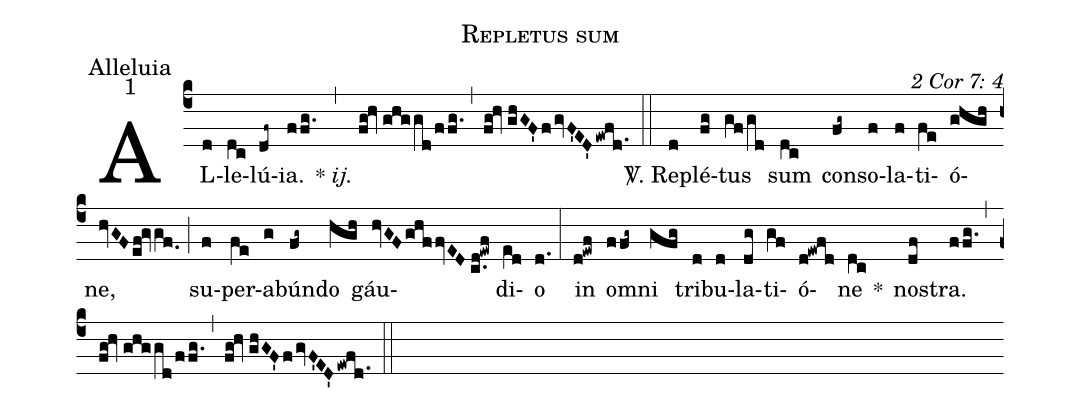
name: Repletus sum;
office-part: Alleluia;
mode: 1;
commentary: 2 Cor 7: 4;
%%
(c4) AL(d)le(dc)lú(df~)ia.(ffg.) {*}~<i>ij.</i>(,) (fg!hv//ghggd/ffg.) (,) (fg!hv//ghGF'fgvF'ED'ewfd.1) (::)
<sp>V/</sp>. Re(d)plé(fg)tus(gf/gd) sum(dc) con(fg~)so(f)la(f)ti(fe)ó(ghgh)ne,(hvGFef!gvgf.0) (;) su(f)per(fe)ab(g)ún(fg~)do(hgh) gáu(hvGFghffvED//c.d!ewf)di(e[ll:1]d)o(d.) (:)
in(d!ewf) om(ffg~)ni(gfg) tri(d)bu(d)la(dg)ti(gf)ó(d!ewfd)ne(dc) *() nos(df)tra.(ffg.) (,) (fg!hv//ghggd/ffg.) (,) (fg!hv//ghGF'fgvF'ED'ewfd.1) (::)
